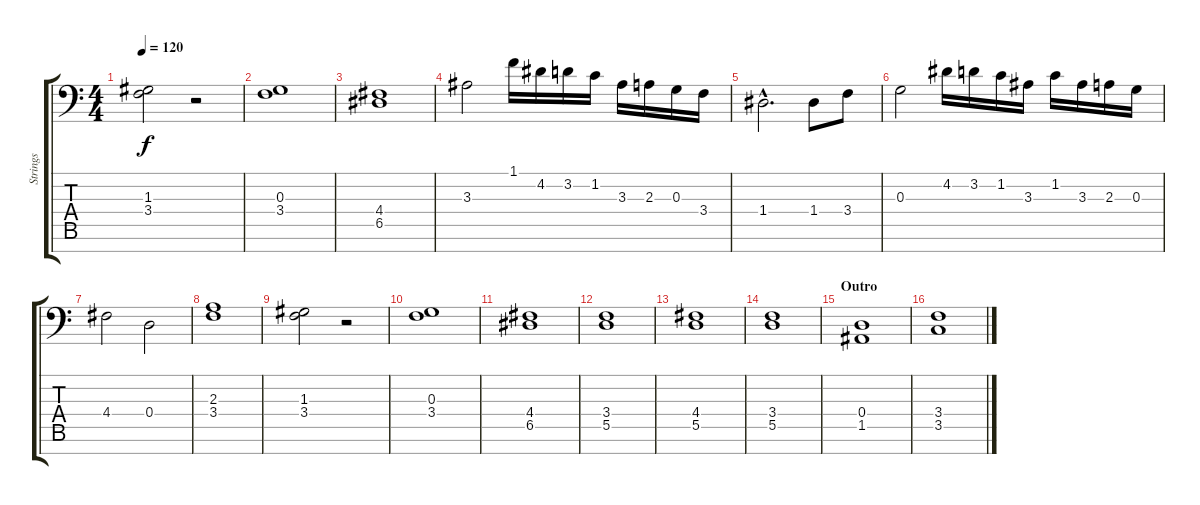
\track ("Strings" "Strings") {instrument violin}
\staff {score tabs}
\tuning (E4 B3 G3 D3 A2 E2 A1) {hide}
\ts (4 4)
\tempo 120
\clef f4
\ks c
(1.3 3.4).2{dy f} r.2 |
(0.3 3.4).1 |
(4.4 6.5).1 |
3.3.2 1.1.16 4.2.16 3.2.16 1.2.16 3.3.16 2.3.16 0.3.16 3.4.16 |
1.4{hac}.2{d} 1.4.8 3.4.8 |
0.3.2 4.2.16 3.2.16 1.2.16 3.3.16 1.2.16 3.3.16 2.3.16 0.3.16 |
4.4.2 0.4.2 |
(2.3 3.4).1 |
(1.3 3.4).2 r.2 |
(0.3 3.4).1 |
(4.4 6.5).1 |
(3.4 5.5).1 |
(4.4 5.5).1 |
(3.4 5.5).1 |
\section ("" "Outro")
(0.4 1.5).1 |
(3.4 3.5).1
